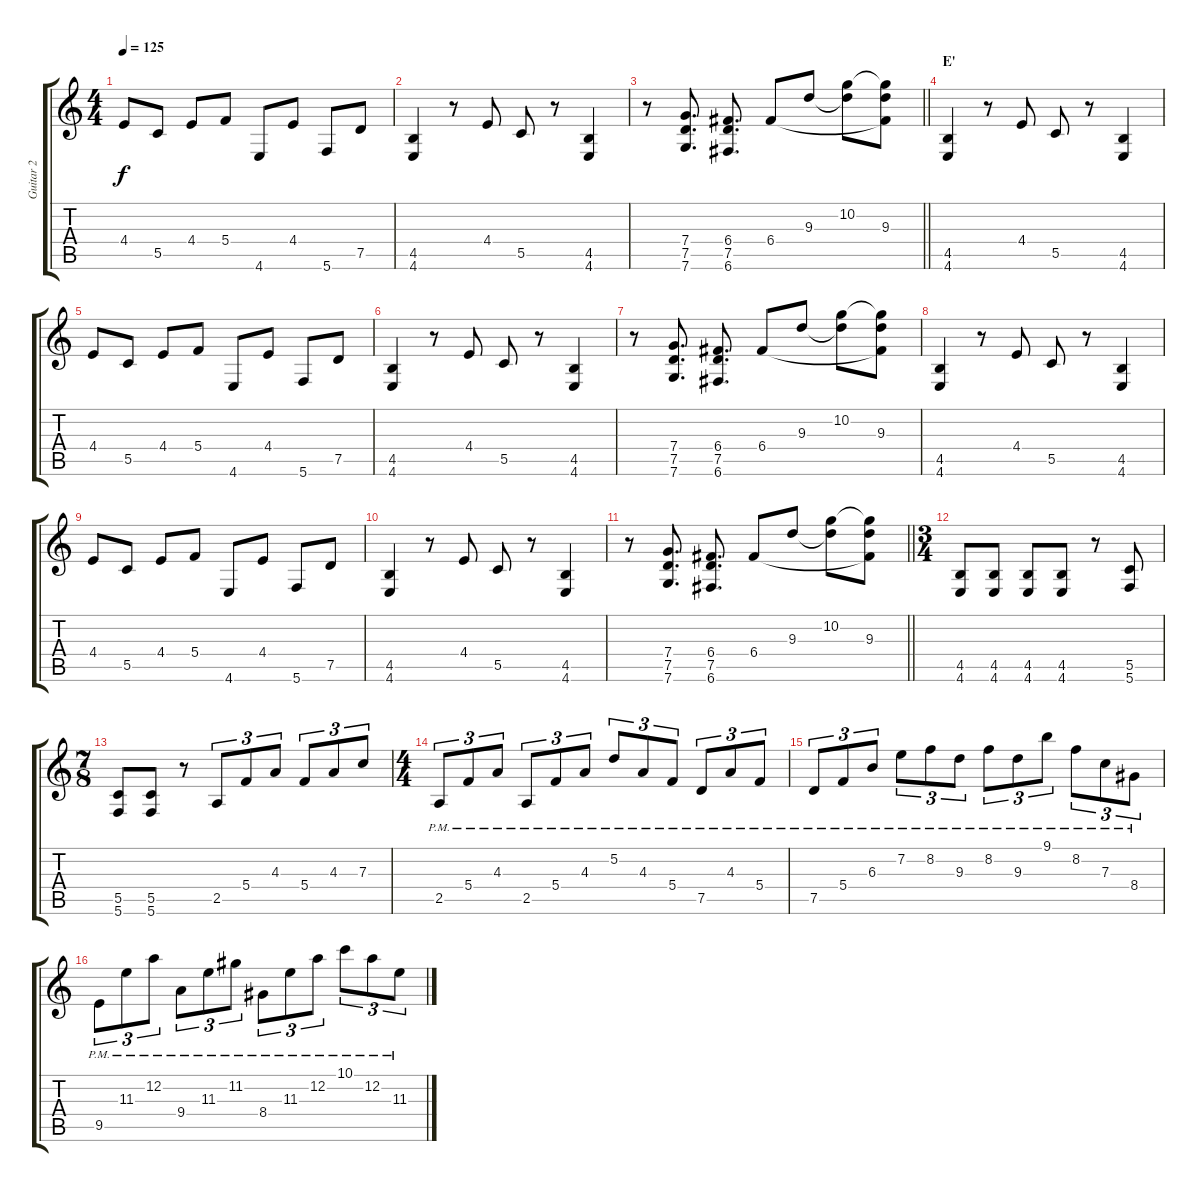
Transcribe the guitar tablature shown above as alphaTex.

\track ("Guitar 2" "Guitar 2") {instrument overdrivenguitar}
\staff {score tabs}
\tuning (D4 A3 F3 C3 G2 C2) {hide}
\ts (4 4)
\tempo 125
\clef g2
\ks c
4.4.8{dy f} 5.5.8 4.4.8 5.4.8 4.6.8 4.4.8 5.6.8 7.5.8 |
(4.5 4.6).4 r.8 4.4.8 5.5.8 r.8 (4.5 4.6).4 |
\barLineRight lightlight
r.8 (7.4 7.5 7.6).8{d} (6.4 7.5 6.6).8{d} 6.4.8 9.3.8 (10.2 9.3{t}).8 (10.2{t} 9.3 6.4{t}).8 |
\section ("" "E'")
(4.5 4.6).4 r.8 4.4.8 5.5.8 r.8 (4.5 4.6).4 |
4.4.8 5.5.8 4.4.8 5.4.8 4.6.8 4.4.8 5.6.8 7.5.8 |
(4.5 4.6).4 r.8 4.4.8 5.5.8 r.8 (4.5 4.6).4 |
r.8 (7.4 7.5 7.6).8{d} (6.4 7.5 6.6).8{d} 6.4.8 9.3.8 (10.2 9.3{t}).8 (10.2{t} 9.3 6.4{t}).8 |
(4.5 4.6).4 r.8 4.4.8 5.5.8 r.8 (4.5 4.6).4 |
4.4.8 5.5.8 4.4.8 5.4.8 4.6.8 4.4.8 5.6.8 7.5.8 |
(4.5 4.6).4 r.8 4.4.8 5.5.8 r.8 (4.5 4.6).4 |
\barLineRight lightlight
r.8 (7.4 7.5 7.6).8{d} (6.4 7.5 6.6).8{d} 6.4.8 9.3.8 (10.2 9.3{t}).8 (10.2{t} 9.3 6.4{t}).8 |
\ts (3 4)
(4.5 4.6).8 (4.5 4.6).8 (4.5 4.6).8 (4.5 4.6).8 r.8 (5.5 5.6).8 |
\ts (7 8)
(5.5 5.6).8 (5.5 5.6).8 r.8 2.5.8{tu (3 2)} 5.4.8{tu (3 2)} 4.3.8{tu (3 2)} 5.4.8{tu (3 2)} 4.3.8{tu (3 2)} 7.3.8{tu (3 2)} |
\ts (4 4)
2.5{pm}.8{tu (3 2) instrument overdrivenguitar} 5.4{pm}.8{tu (3 2)} 4.3{pm}.8{tu (3 2)} 2.5{pm}.8{tu (3 2)} 5.4{pm}.8{tu (3 2)} 4.3{pm}.8{tu (3 2)} 5.2{pm}.8{tu (3 2)} 4.3{pm}.8{tu (3 2)} 5.4{pm}.8{tu (3 2)} 7.5{pm}.8{tu (3 2)} 4.3{pm}.8{tu (3 2)} 5.4{pm}.8{tu (3 2)} |
7.5{pm}.8{tu (3 2)} 5.4{pm}.8{tu (3 2)} 6.3{pm}.8{tu (3 2)} 7.2{pm}.8{tu (3 2)} 8.2{pm}.8{tu (3 2)} 9.3{pm}.8{tu (3 2)} 8.2{pm}.8{tu (3 2)} 9.3{pm}.8{tu (3 2)} 9.1{pm}.8{tu (3 2)} 8.2{pm}.8{tu (3 2)} 7.3{pm}.8{tu (3 2)} 8.4{pm}.8{tu (3 2)} |
9.5{pm}.8{tu (3 2)} 11.3{pm}.8{tu (3 2)} 12.2{pm}.8{tu (3 2)} 9.4{pm}.8{tu (3 2)} 11.3{pm}.8{tu (3 2)} 11.2{pm}.8{tu (3 2)} 8.4{pm}.8{tu (3 2)} 11.3{pm}.8{tu (3 2)} 12.2{pm}.8{tu (3 2)} 10.1{pm}.8{tu (3 2)} 12.2{pm}.8{tu (3 2)} 11.3{pm}.8{tu (3 2)}
